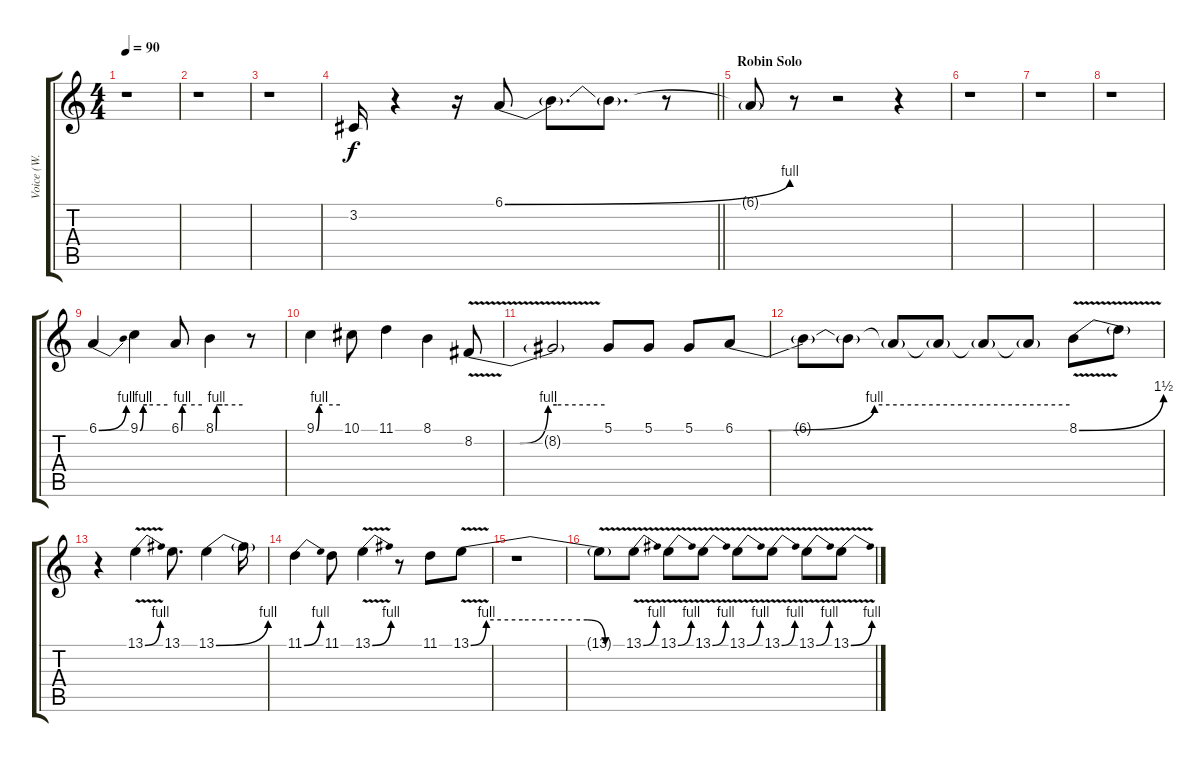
\track ("Voice (W. Axl Rose)" "Voice (W. ") {instrument lead2sawtooth}
\staff {score tabs}
\tuning (Eb4 Bb3 Gb3 Db3 Ab2 Eb2) {hide}
\ts (4 4)
\tempo 90
\clef g2
\ks c
r.1{dy f} |
r.1 |
r.1 |
\barLineRight lightlight
3.2.16 r.4 r.16 6.1{be (bend 0 0 60 4)}.8 6.1{t}.8{d} 6.1{t}.8{d} r.8 |
\section ("" "Robin Solo")
6.1{t}.8 r.8 r.2 r.4 |
r.1 |
r.1 |
r.1 |
6.1{be (bend 0 0 60 4)}.4{volume 16} 9.1{be (custom 0 0 7 4 9 4 15 4 60 4)}.4 6.1{be (custom 0 0 3 4 5 4 15 4 60 4)}.8 8.1{be (custom 0 0 2 4 5 4 15 4 60 4)}.4 r.8 |
9.1{be (custom 0 0 7 4 9 4 15 4 60 4)}.4 10.1.8 11.1.4 8.1.4 8.2{be (custom 0 0 17 0 21 0 34 4 38 4 60 4) v}.8 |
8.2{t}.2 5.1.8 5.1.8 5.1.8 6.1{be (custom 0 0 6 0 25 4 60 4)}.8 |
6.1{t}.8 6.1{t}.8 6.1{t}.8 6.1{t}.8 6.1{t}.8 6.1{t}.8 8.1{be (bend 0 0 60 6) v}.8 8.1{t}.8 |
r.4 13.1{be (bend 0 0 60 4) v}.4 13.1.8{d} 13.1{be (bend 0 0 60 4)}.4 13.1{t}.16 |
11.1{be (bend 0 0 60 4)}.4 11.1.8 13.1{be (bend 0 0 60 4) v}.4 r.8 11.1.8 13.1{be (custom 0 0 6 4 20 4 39 4 45 4 52 0 60 0) v}.8 |
r.1 |
13.1{t}.8 13.1{be (bend 0 0 60 4) v}.8 13.1{be (bend 0 0 60 4) v}.8 13.1{be (bend 0 0 60 4) v}.8 13.1{be (bend 0 0 60 4) v}.8 13.1{be (bend 0 0 60 4) v}.8 13.1{be (bend 0 0 60 4) v}.8 13.1{be (bend 0 0 60 4) v}.8
